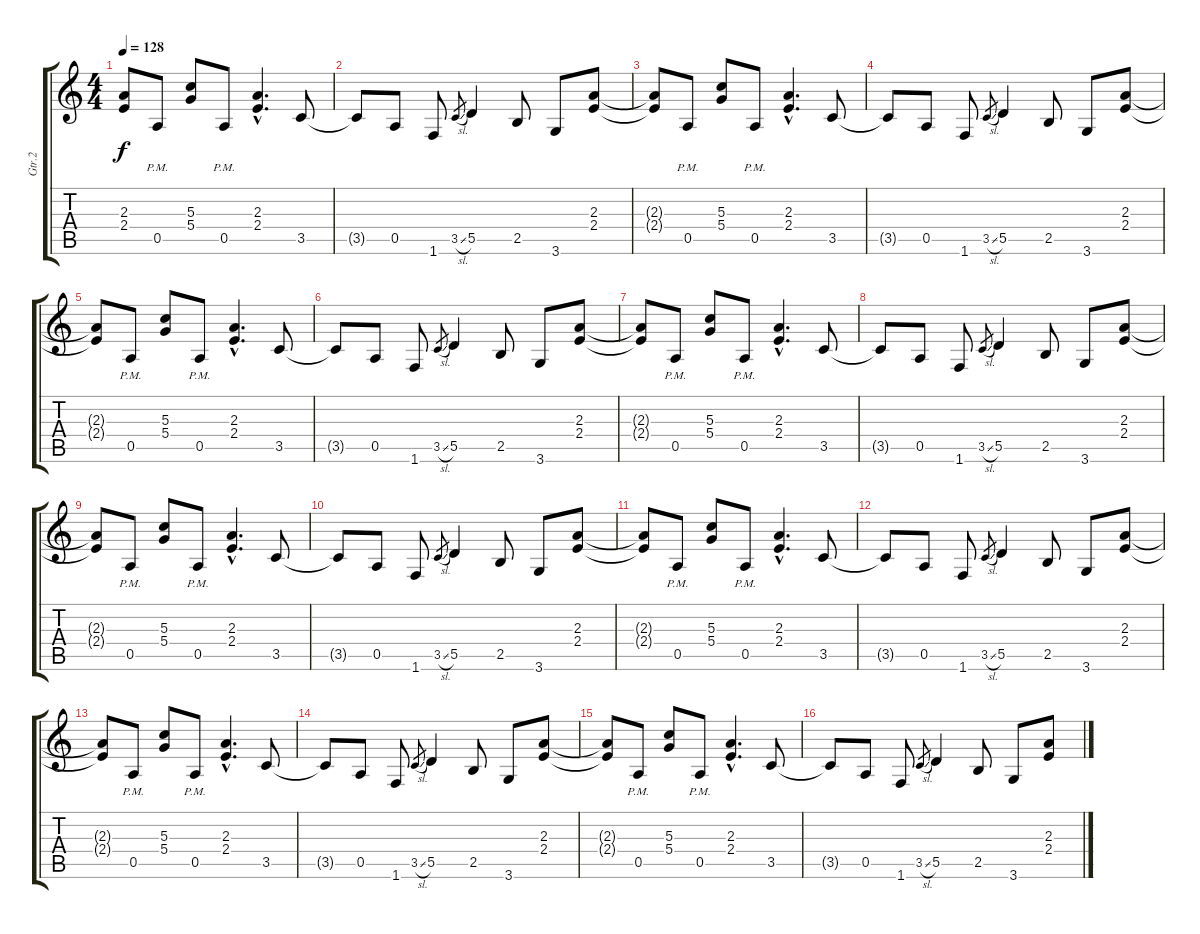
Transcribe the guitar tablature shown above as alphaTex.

\track ("Gtr.2" "Gtr.2") {instrument overdrivenguitar}
\staff {score tabs}
\tuning (E4 B3 G3 D3 A2 E2) {hide}
\ts (4 4)
\tempo 128
\clef g2
\ks c
(2.3{t} 2.4{t}).8{dy f} 0.5{pm}.8 (5.3 5.4).8 0.5{pm}.8 (2.3{hac} 2.4{hac}).4{d} 3.5.8 |
3.5{t}.8 0.5.8 1.6.8 3.5{sl}.8{gr} 5.5.4 2.5.8 3.6.8 (2.3 2.4).8 |
(2.3{t} 2.4{t}).8 0.5{pm}.8 (5.3 5.4).8 0.5{pm}.8 (2.3{hac} 2.4{hac}).4{d} 3.5.8 |
3.5{t}.8 0.5.8 1.6.8 3.5{sl}.8{gr} 5.5.4 2.5.8 3.6.8 (2.3 2.4).8 |
(2.3{t} 2.4{t}).8 0.5{pm}.8 (5.3 5.4).8 0.5{pm}.8 (2.3{hac} 2.4{hac}).4{d} 3.5.8 |
3.5{t}.8 0.5.8 1.6.8 3.5{sl}.8{gr} 5.5.4 2.5.8 3.6.8 (2.3 2.4).8 |
(2.3{t} 2.4{t}).8 0.5{pm}.8 (5.3 5.4).8 0.5{pm}.8 (2.3{hac} 2.4{hac}).4{d} 3.5.8 |
3.5{t}.8 0.5.8 1.6.8 3.5{sl}.8{gr} 5.5.4 2.5.8 3.6.8 (2.3 2.4).8 |
(2.3{t} 2.4{t}).8 0.5{pm}.8 (5.3 5.4).8 0.5{pm}.8 (2.3{hac} 2.4{hac}).4{d} 3.5.8 |
3.5{t}.8 0.5.8 1.6.8 3.5{sl}.8{gr} 5.5.4 2.5.8 3.6.8 (2.3 2.4).8 |
(2.3{t} 2.4{t}).8 0.5{pm}.8 (5.3 5.4).8 0.5{pm}.8 (2.3{hac} 2.4{hac}).4{d} 3.5.8 |
3.5{t}.8 0.5.8 1.6.8 3.5{sl}.8{gr} 5.5.4 2.5.8 3.6.8 (2.3 2.4).8 |
(2.3{t} 2.4{t}).8 0.5{pm}.8 (5.3 5.4).8 0.5{pm}.8 (2.3{hac} 2.4{hac}).4{d} 3.5.8 |
3.5{t}.8 0.5.8 1.6.8 3.5{sl}.8{gr} 5.5.4 2.5.8 3.6.8 (2.3 2.4).8 |
(2.3{t} 2.4{t}).8 0.5{pm}.8 (5.3 5.4).8 0.5{pm}.8 (2.3{hac} 2.4{hac}).4{d} 3.5.8 |
3.5{t}.8 0.5.8 1.6.8 3.5{sl}.8{gr} 5.5.4 2.5.8 3.6.8 (2.3 2.4).8
